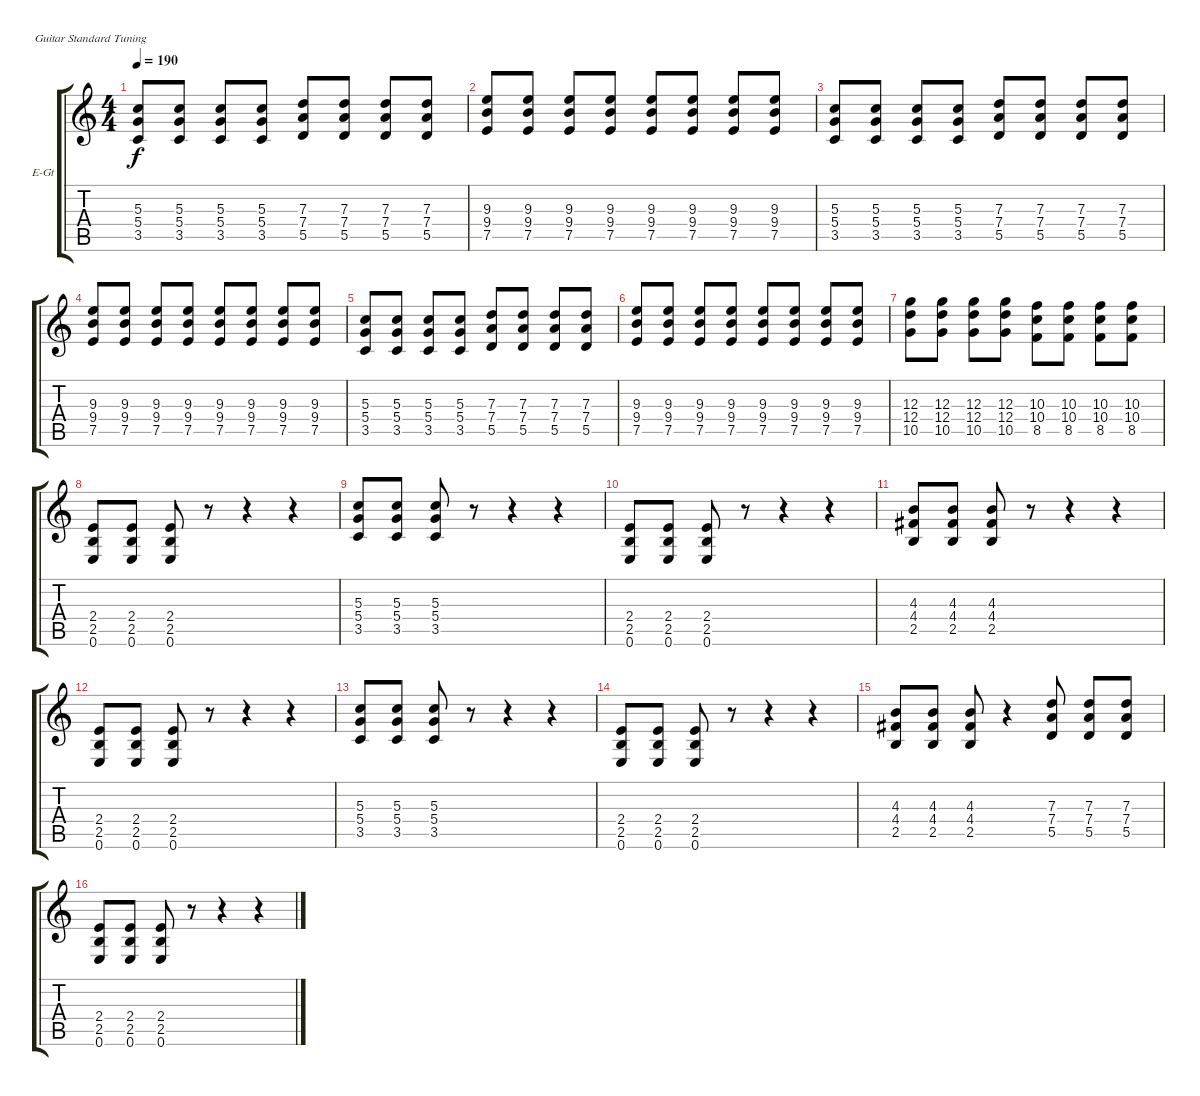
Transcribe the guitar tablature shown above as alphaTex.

\defaultSystemsLayout 4
\bracketExtendMode groupsimilarinstruments
\firstSystemTrackNameOrientation horizontal
\otherSystemsTrackNameOrientation horizontal
\track ("Electric Guitar" "E-Gt") {instrument distortionguitar}
\staff {score tabs}
\tuning (E4 B3 G3 D3 A2 E2)
\ts (4 4)
\tempo 190
\clef g2
\scale
0.333333
\ks c
(5.3 5.4 3.5).8{dy f} (5.3 5.4 3.5).8 (5.3 5.4 3.5).8 (5.3 5.4 3.5).8 (7.3 7.4 5.5).8 (7.3 7.4 5.5).8 (7.3 7.4 5.5).8 (7.3 7.4 5.5).8 |
\scale
0.333333 (9.3 9.4 7.5).8 (9.3 9.4 7.5).8 (9.3 9.4 7.5).8 (9.3 9.4 7.5).8 (9.3 9.4 7.5).8 (9.3 9.4 7.5).8 (9.3 9.4 7.5).8 (9.3 9.4 7.5).8 |
\scale
0.333333 (5.3 5.4 3.5).8 (5.3 5.4 3.5).8 (5.3 5.4 3.5).8 (5.3 5.4 3.5).8 (7.3 7.4 5.5).8 (7.3 7.4 5.5).8 (7.3 7.4 5.5).8 (7.3 7.4 5.5).8 |
\scale
0.333333 (9.3 9.4 7.5).8 (9.3 9.4 7.5).8 (9.3 9.4 7.5).8 (9.3 9.4 7.5).8 (9.3 9.4 7.5).8 (9.3 9.4 7.5).8 (9.3 9.4 7.5).8 (9.3 9.4 7.5).8 |
\scale
0.333333 (5.3 5.4 3.5).8 (5.3 5.4 3.5).8 (5.3 5.4 3.5).8 (5.3 5.4 3.5).8 (7.3 7.4 5.5).8 (7.3 7.4 5.5).8 (7.3 7.4 5.5).8 (7.3 7.4 5.5).8 |
\scale
0.333333 (9.3 9.4 7.5).8 (9.3 9.4 7.5).8 (9.3 9.4 7.5).8 (9.3 9.4 7.5).8 (9.3 9.4 7.5).8 (9.3 9.4 7.5).8 (9.3 9.4 7.5).8 (9.3 9.4 7.5).8 |
\scale
0.333333 (12.3 12.4 10.5).8 (12.3 12.4 10.5).8 (12.3 12.4 10.5).8 (12.3 12.4 10.5).8 (10.3 10.4 8.5).8 (10.3 10.4 8.5).8 (10.3 10.4 8.5).8 (10.3 10.4 8.5).8 |
\scale
0.333333 (2.4 2.5 0.6).8 (2.4 2.5 0.6).8 (2.4 2.5 0.6).8 r.8 r.4 r.4 |
\scale
0.333333 (5.3 5.4 3.5).8 (5.3 5.4 3.5).8 (5.3 5.4 3.5).8 r.8 r.4 r.4 |
\scale
0.333333 (2.4 2.5 0.6).8 (2.4 2.5 0.6).8 (2.4 2.5 0.6).8 r.8 r.4 r.4 |
\scale
0.333333 (4.3 4.4 2.5).8 (4.3 4.4 2.5).8 (4.3 4.4 2.5).8 r.8 r.4 r.4 |
\scale
0.333333 (2.4 2.5 0.6).8 (2.4 2.5 0.6).8 (2.4 2.5 0.6).8 r.8 r.4 r.4 |
\scale
0.333333 (5.3 5.4 3.5).8 (5.3 5.4 3.5).8 (5.3 5.4 3.5).8 r.8 r.4 r.4 |
\scale
0.333333 (2.4 2.5 0.6).8 (2.4 2.5 0.6).8 (2.4 2.5 0.6).8 r.8 r.4 r.4 |
\scale
0.333333 (4.3 4.4 2.5).8 (4.3 4.4 2.5).8 (4.3 4.4 2.5).8 r.4 (7.3 7.4 5.5).8 (7.3 7.4 5.5).8 (7.3 7.4 5.5).8 |
\scale
0.333333 (2.4 2.5 0.6).8 (2.4 2.5 0.6).8 (2.4 2.5 0.6).8 r.8 r.4 r.4
